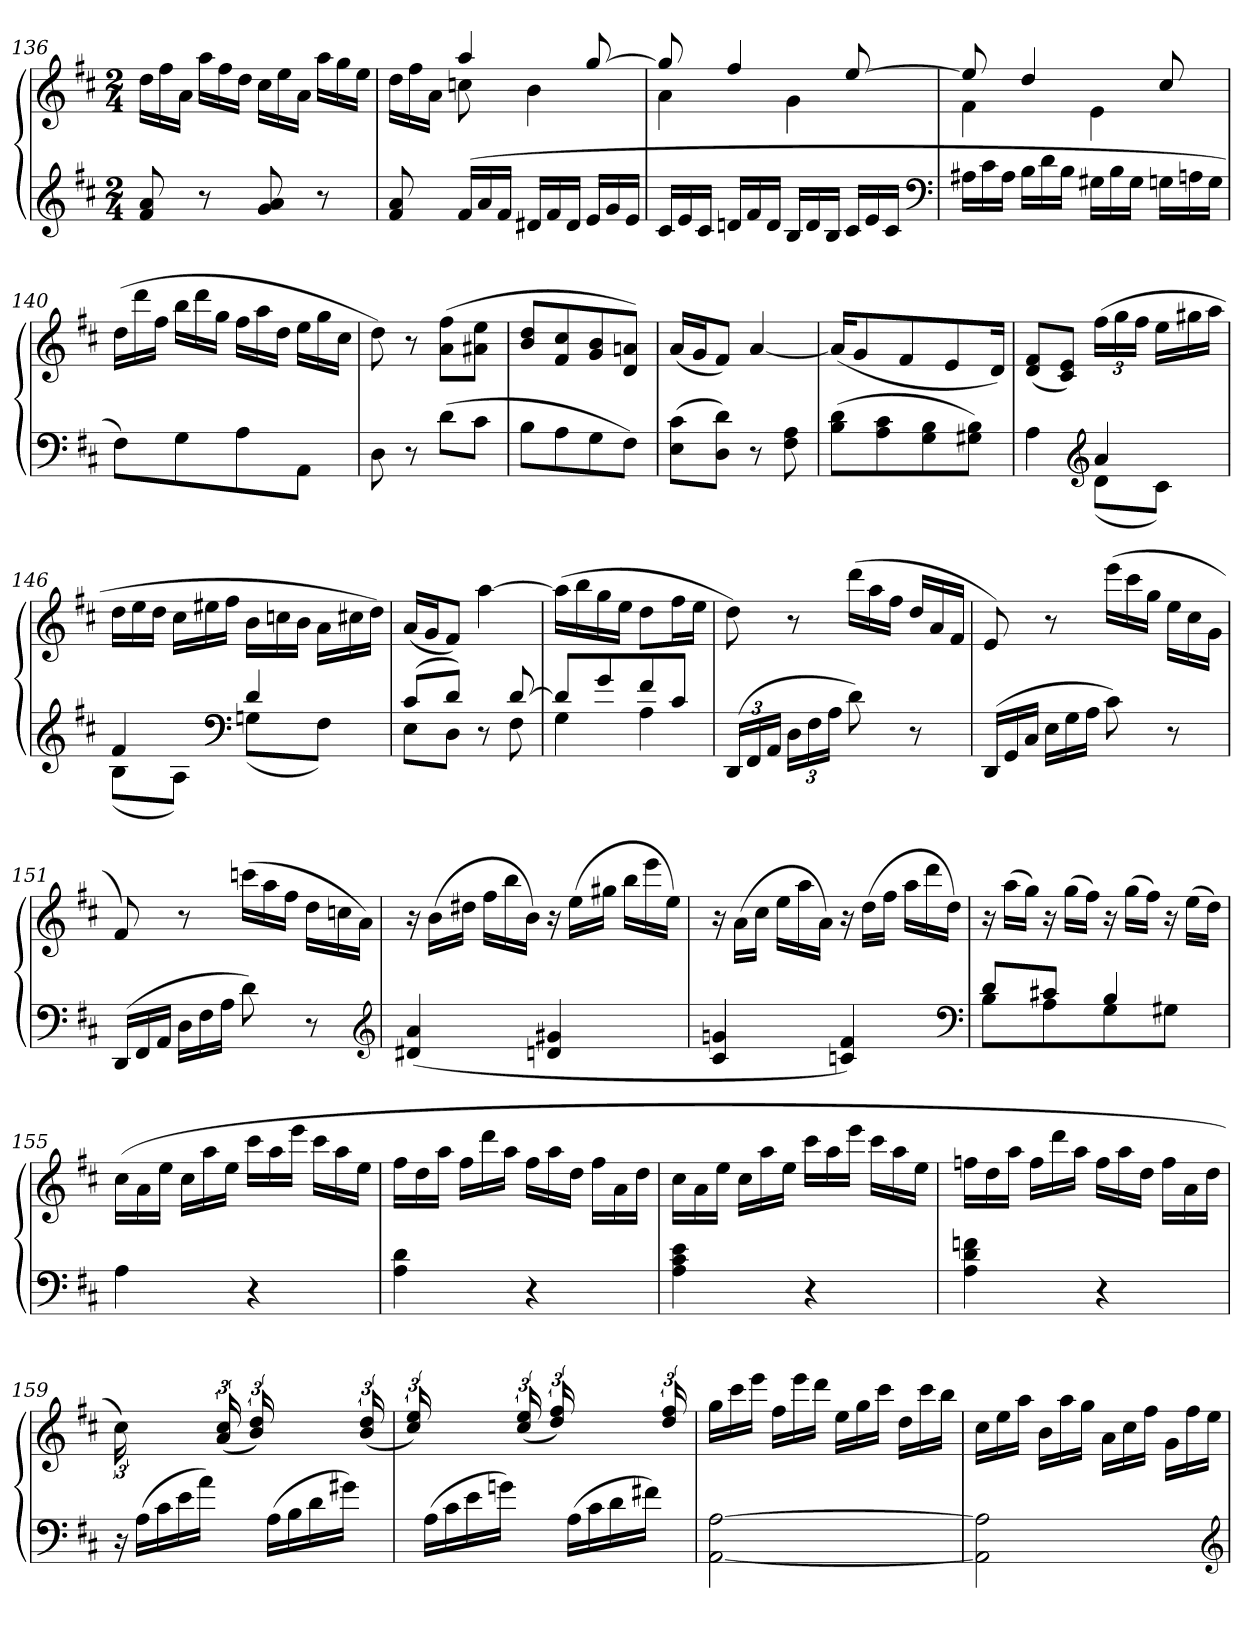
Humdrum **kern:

**kern	**kern
*part1	*part1
*staff2	*staff1
*clefG2	*clefG2
*k[f#c#]	*k[f#c#]
*D:	*D:
*M2/4	*M2/4
*	*Xtuplet
=136	=136
8f# 8a	24ddLL
.	24ff#
.	24aJJ
8r	24aaLL
.	24ff#
.	24ddJJ
8g 8a	24cc#LL
.	24ee
.	24aJJ
8r	24aaLL
.	24gg
.	24eeJJ
=137	=137
*	*^
8f# 8a	24ddLL	8ryy
.	24ff#	.
.	24aJJ	.
*Xtuplet	*	*
(24f#LL	4aa	8ccn
24a	.	.
24f#JJ	.	.
24d#XLL	.	4b
24f#	.	.
24d#JJ	.	.
24eLL	[8gg	.
24g	.	.
24eJJ	.	.
=138	=138	=138
24c#LL	8gg]	4a
24e	.	.
24c#JJ	.	.
24dnLL	4ff#	.
24f#	.	.
24dJJ	.	.
24BLL	.	4g
24d	.	.
24BJJ	.	.
24c#LL	[8ee	.
24e	.	.
24c#JJ	.	.
*clefF4	*	*
=139	=139	=139
24A#XLL	8ee]	4f#
24c#	.	.
24A#JJ	.	.
24BLL	4dd	.
24d	.	.
24BJJ	.	.
24G#XLL	.	4e
24B	.	.
24G#JJ	.	.
24GnLL	8cc#	.
24An	.	.
24GJJ	.	.
*	*v	*v
=140	=140
8F#L)	(24ddLL
.	24ddd
.	24ff#JJ
8G	24bbLL
.	24ddd
.	24ggJJ
8A	24ff#LL
.	24aa
.	24ddJJ
8AAJ	24eeLL
.	24gg
.	24cc#JJ
=141	=141
8D	8dd)
8r	8r
(8dL	(8a 8ff#L
8c#J	8a#X 8eeJ
=142	=142
8BL	8b 8ddL
8A	8f# 8cc#
8G	8g 8b
8F#J)	8d 8anJ)
=143	=143
(8E 8c#L	(16aLL
.	16gJ
8D 8dJ)	8f#J)
8r	[4a
8F# 8A	.
=144	=144
(8B 8dL	(16aKL]
.	8g
8A 8c#	.
.	8f#
8G 8B	.
.	8e
8G#X 8BJ)	.
.	16dJk)
=145	=145
*^	*
4A	4ryy	(8d 8f#L
.	.	8c# 8eJ)
*clefG2	*	*
*	*	*tuplet
4a	(8dL	(24ff#LL
.	.	24gg
.	.	24ff#JJ
*	*	*Xtuplet
.	8c#J)	24eeLL
.	.	24gg#X
.	.	24aaJJ
=146	=146	=146
4f#	(8BL	24ddLL
.	.	24ee
.	.	24ddJJ
.	8AJ)	24cc#LL
.	.	24ee#X
.	.	24ff#JJ
*clefF4	*	*
4d	(8GnL	24bLL
.	.	24ccn
.	.	24bJJ
.	8F#J)	24aLL
.	.	24cc#X
.	.	24ddJJ)
=147	=147	=147
(8c#L	8EL	(16aLL
.	.	16gJ
8dJ)	8DJ	8f#J)
8r	8ryy	[4aa
[8d	8F#	.
=148	=148	=148
8dL]	4G	(16aaLL]
.	.	16bb
8g	.	16gg
.	.	16eeJJ
8f#	4A	8ddL
8c#J	.	16ff#L
.	.	16eeJJ
*v	*v	*
=149	=149
*tuplet	*
(24DDLL	8dd)
24FF#	.
24AAJJ	.
24DLL	8r
24F#	.
24AJJ	.
8d)	(24dddLL
.	24aa
.	24ff#JJ
8r	24ddLL
.	24a
.	24f#JJ
=150	=150
*Xtuplet	*
(24DDLL	8e)
24GG	.
24C#JJ	.
24ELL	8r
24G	.
24AJJ	.
8c#)	(24eeeLL
.	24ccc#
.	24ggJJ
8r	24eeLL
.	24cc#
.	24gJJ
=151	=151
(24DDLL	8f#)
24FF#	.
24AAJJ	.
24DLL	8r
24F#	.
24AJJ	.
8d)	(24cccnLL
.	24aa
.	24ff#JJ
8r	24ddLL
.	24ccn
.	24aJJ)
*clefG2	*
=152	=152
(4d#X 4a	24r
.	(>24bLL
.	24dd#XJJ
.	24ff#LL
.	24bb
.	24bJJ)
4dn 4g#X	24r
.	(24eeLL
.	24gg#XJJ
.	24bbLL
.	24eee
.	24eeJJ)
=153	=153
4c# 4gn	24r
.	(>24aLL
.	24cc#JJ
.	24eeLL
.	24aa
.	24aJJ)
4cn 4f#)	24r
.	(24ddLL
.	24ff#JJ
.	24aaLL
.	24ddd
.	24ddJJ)
*clefF4	*
=154	=154
*^	*
8dL	8BL	24r
.	.	(24aaLL
.	.	24ggJJ)
8c#XJ	8A	24r
.	.	(24ggLL
.	.	24ff#JJ)
4B	8G	24r
.	.	(24ggLL
.	.	24ff#JJ)
.	8G#XJ	24r
.	.	(24eeLL
.	.	24ddJJ)
*v	*v	*
=155	=155
4A	(24cc#LL
.	24a
.	24eeJJ
.	24cc#LL
.	24aa
.	24eeJJ
4r	24ccc#LL
.	24aa
.	24eeeJJ
.	24ccc#LL
.	24aa
.	24eeJJ
=156	=156
4A 4d	24ff#LL
.	24dd
.	24aaJJ
.	24ff#LL
.	24ddd
.	24aaJJ
4r	24ff#LL
.	24aa
.	24ddJJ
.	24ff#LL
.	24a
.	24ddJJ
=157	=157
4A 4c# 4e	24cc#LL
.	24a
.	24eeJJ
.	24cc#LL
.	24aa
.	24eeJJ
4r	24ccc#LL
.	24aa
.	24eeeJJ
.	24ccc#LL
.	24aa
.	24eeJJ
=158	=158
4A 4d 4fn	24ffnLL
.	24dd
.	24aaJJ
.	24ffLL
.	24ddd
.	24aaJJ
4r	24ffLL
.	24aa
.	24ddJJ
.	24ffLL
.	24a
.	24ddJJ
=159	=159
*	*tuplet
24r	24cc#)
(<24ALL	24ryy
24c#	24ryy
24e\	24ryy
24a\JJ)	24ryy
24ryy	(>24a/ 24cc#/
24ryy	24b/ 24dd/)
(<24ALL	24ryy
24B	24ryy
24d\	24ryy
24g#X\JJ)	24ryy
24ryy	(>24b/ 24dd/
=160	=160
24ryy	24cc#/ 24ee/)
(<24ALL	24ryy
24c#	24ryy
24e\	24ryy
24gn\JJ)	24ryy
24ryy	(>24cc#/ 24ee/
24ryy	24dd/ 24ff#/)
(<24ALL	24ryy
24c#	24ryy
24d\	24ryy
24f#XJJ)	24ryy
24ryy	24dd/ 24ff#/
=161	=161
*	*Xtuplet
[2AA [2A	24ggLL
.	24ccc#
.	24eeeJJ
.	24ff#LL
.	24eee
.	24dddJJ
.	24eeLL
.	24gg
.	24ccc#JJ
.	24ddLL
.	24ccc#
.	24bbJJ
=162	=162
2AA] 2A]	24cc#LL
.	24ee
.	24aaJJ
.	24bLL
.	24aa
.	24ggJJ
.	24aLL
.	24cc#
.	24ff#JJ
.	24gLL
.	24ff#
.	24eeJJ
*clefG2	*
=	=
*-	*-
